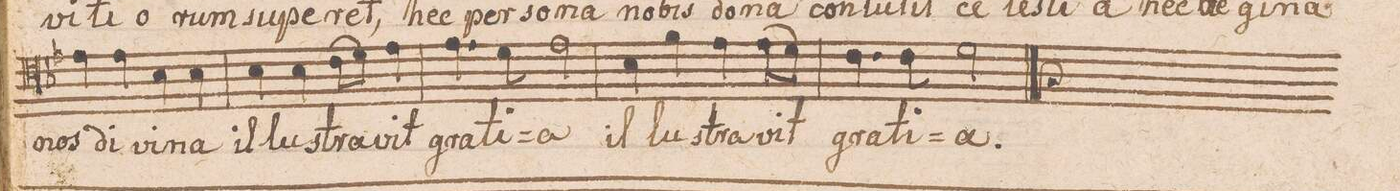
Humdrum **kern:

**kern	**text
*I"Tenore.	*
*clefC4	*
*k[b-e-]	*
*met(C.)	*
*M4/4	*
4e-\	nos
4e-\	di-
4B-\	-vi-
4B-\	-na
=47	=47
4B-\	il-
4B-\	-lus-
(8c\L	-tra-
8d\J)	.
4e-\	-vit
=48	=48
4.e-\	gra-
8d\	-ti-
2e-\	-a
=49	=49
4B-\	il-
4f\	-lus-
4e-\	-tra-
(8e-\L	-vit
8d\J)	.
=50	=50
4.c\	gra-
8c\	-ti-
2d\	-a.
==	==
*-	*-
